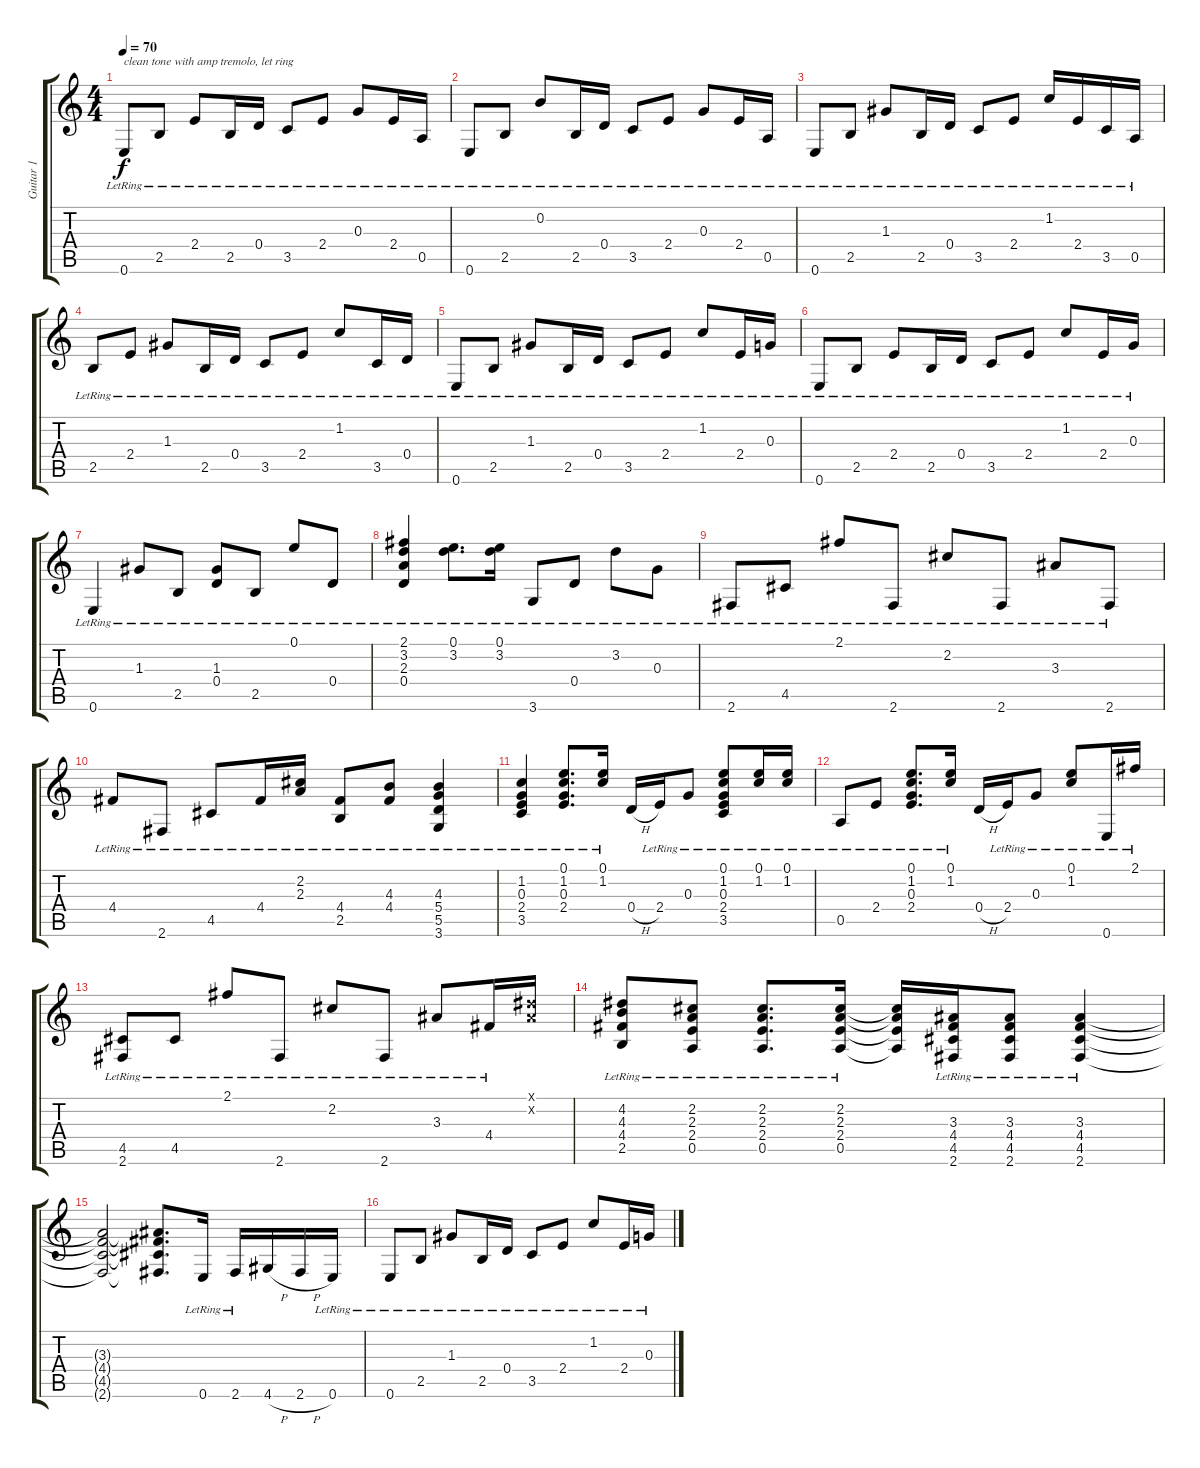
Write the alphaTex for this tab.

\track ("Guitar 1" "Guitar 1") {instrument electricguitarclean}
\staff {score tabs}
\tuning (E4 B3 G3 D3 A2 E2) {hide}
\ts (4 4)
\tempo 70
\clef g2
\ks c
0.6{lr}.8{txt "clean tone with amp tremolo, let ring" dy f instrument electricguitarclean} 2.5{lr}.8 2.4{lr}.8 2.5{lr}.16 0.4{lr}.16 3.5{lr}.8 2.4{lr}.8 0.3{lr}.8 2.4{lr}.16 0.5{lr}.16 |
0.6{lr}.8 2.5{lr}.8 0.2{lr}.8 2.5{lr}.16 0.4{lr}.16 3.5{lr}.8 2.4{lr}.8 0.3{lr}.8 2.4{lr}.16 0.5{lr}.16 |
0.6{lr}.8 2.5{lr}.8 1.3{lr}.8 2.5{lr}.16 0.4{lr}.16 3.5{lr}.8 2.4{lr}.8 1.2{lr}.16 2.4{lr}.16 3.5{lr}.16 0.5{lr}.16 |
2.5{lr}.8 2.4{lr}.8 1.3{lr}.8 2.5{lr}.16 0.4{lr}.16 3.5{lr}.8 2.4{lr}.8 1.2{lr}.8 3.5{lr}.16 0.4{lr}.16 |
0.6{lr}.8 2.5{lr}.8 1.3{lr}.8 2.5{lr}.16 0.4{lr}.16 3.5{lr}.8 2.4{lr}.8 1.2{lr}.8 2.4{lr}.16 0.3{lr}.16 |
0.6{lr}.8 2.5{lr}.8 2.4{lr}.8 2.5{lr}.16 0.4{lr}.16 3.5{lr}.8 2.4{lr}.8 1.2{lr}.8 2.4{lr}.16 0.3{lr}.16 |
0.6{lr}.4 1.3{lr}.8 2.5{lr}.8 (1.3{lr} 0.4{lr}).8 2.5{lr}.8 0.1{lr}.8 0.4{lr}.8 |
(2.1{lr} 3.2{lr} 2.3{lr} 0.4{lr}).4 (0.1{lr} 3.2{lr}).8{d} (0.1{lr} 3.2{lr}).16 3.6{lr}.8 0.4{lr}.8 3.2{lr}.8 0.3{lr}.8 |
2.6{lr}.8 4.5{lr}.8 2.1{lr}.8 2.6{lr}.8 2.2{lr}.8 2.6{lr}.8 3.3{lr}.8 2.6{lr}.8 |
4.4{lr}.8 2.6{lr}.8 4.5{lr}.8 4.4{lr}.16 (2.2{lr} 2.3{lr}).16 (4.4{lr} 2.5{lr}).8 (4.3{lr} 4.4{lr}).8 (4.3{lr} 5.4{lr} 5.5{lr} 3.6{lr}).4 |
(1.2{lr} 0.3{lr} 2.4{lr} 3.5{lr}).4 (0.1{lr} 1.2{lr} 0.3{lr} 2.4{lr}).8{d} (0.1{lr} 1.2{lr}).16 0.4{h}.16 2.4{lr}.16 0.3{lr}.8 (0.1{lr} 1.2{lr} 0.3{lr} 2.4{lr} 3.5{lr}).8 (0.1{lr} 1.2{lr}).16 (0.1{lr} 1.2{lr}).16 |
0.5{lr}.8 2.4{lr}.8 (0.1{lr} 1.2{lr} 0.3{lr} 2.4{lr}).8{d} (0.1{lr} 1.2{lr}).16 0.4{h}.16 2.4{lr}.16 0.3{lr}.8 (0.1{lr} 1.2{lr}).8 0.6{lr}.16 2.1{lr}.16 |
(4.5{lr} 2.6{lr}).8 4.5{lr}.8 2.1{lr}.8 2.6{lr}.8 2.2{lr}.8 2.6{lr}.8 3.3{lr}.8 4.4{lr}.16 (-1.1{x} -1.2{x}).16 |
(4.2{lr} 4.3{lr} 4.4{lr} 2.5{lr}).8 (2.2{lr} 2.3{lr} 2.4{lr} 0.5{lr}).8 (2.2{lr} 2.3{lr} 2.4{lr} 0.5{lr}).8{d} (2.2{lr} 2.3{lr} 2.4{lr} 0.5{lr}).16 (2.2{t} 2.3{t} 2.4{t} 0.5{t}).16 (3.3{lr} 4.4{lr} 4.5{lr} 2.6{lr}).16 (3.3{lr} 4.4{lr} 4.5{lr} 2.6{lr}).8 (3.3{lr} 4.4{lr} 4.5{lr} 2.6{lr}).4 |
(3.3{t} 4.4{t} 4.5{t} 2.6{t}).2 (3.3{t} 4.4{t} 4.5{t} 2.6{t}).8{d} 0.6{lr}.16 2.6{lr}.16 4.6{h}.16 2.6{h}.16 0.6{lr}.16 |
0.6{lr}.8 2.5{lr}.8 1.3{lr}.8 2.5{lr}.16 0.4{lr}.16 3.5{lr}.8 2.4{lr}.8 1.2{lr}.8 2.4{lr}.16 0.3{lr}.16
